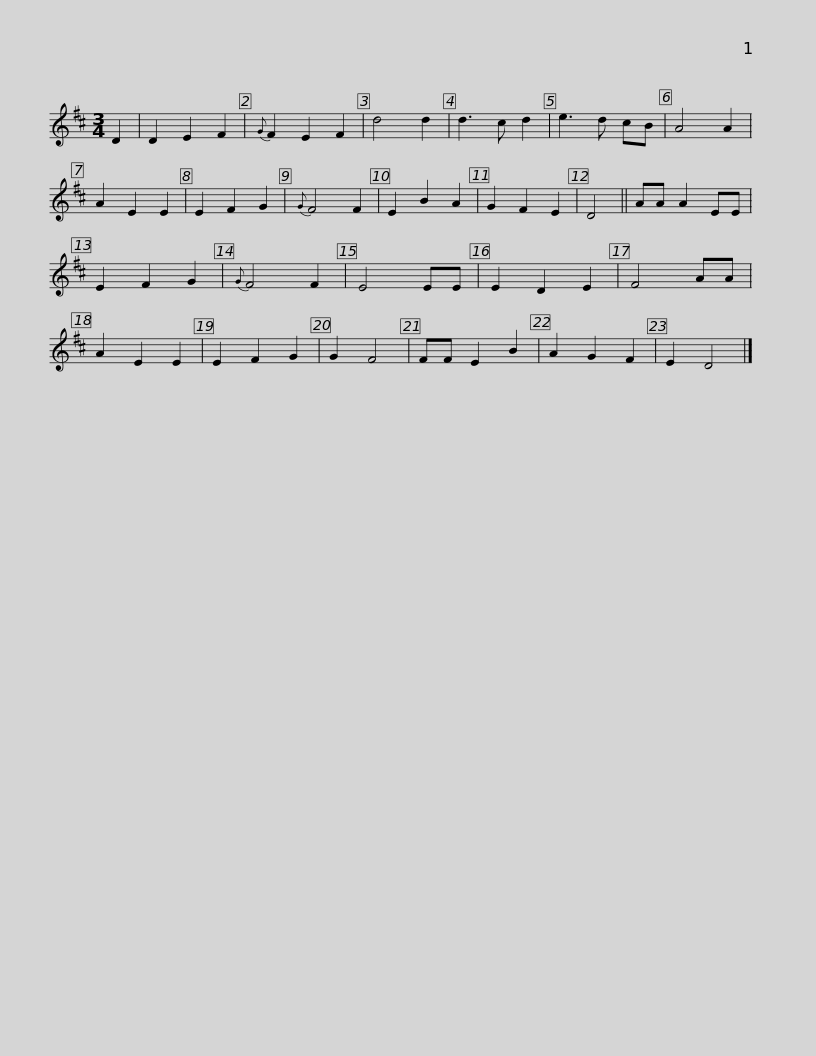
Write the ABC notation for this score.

X:1
L:1/8
M:3/4
I:linebreak $
K:D
V:1 treble
V:1
 D2 | D2 E2 F2 |{G} F2 E2 F2 | d4 d2 | d3 c d2 | %5
 e3 d cB | A4 A2 | A2 E2 E2 | E2 F2 G2 |{G} F4 F2 | %10
 E2 B2 A2 | G2 F2 E2 | D4 ||$ AA A2 EE | E2 F2 G2 | %15
{G} F4 F2 | E4 EE | E2 D2 E2 | F4 AA | A2 E2 E2 | %20
 E2 F2 G2 | G2 F4 | FF E2 B2 | A2 G2 F2 | E2 D4 |] %25
